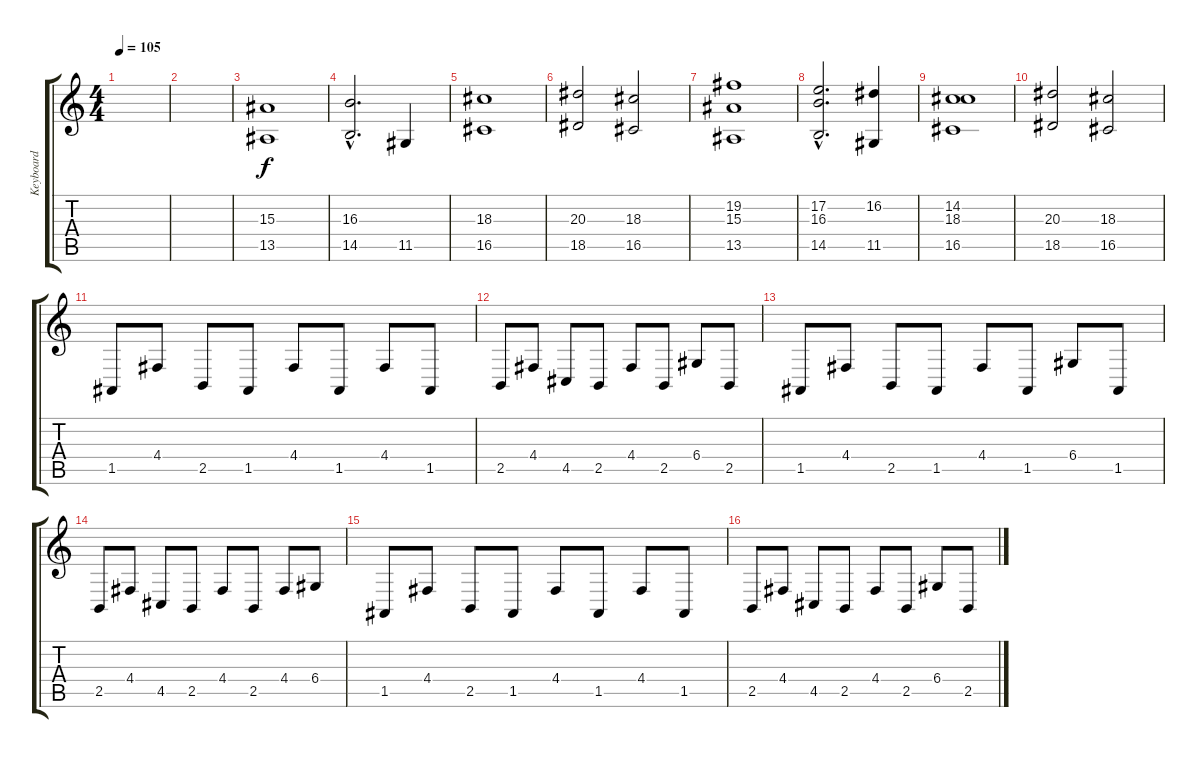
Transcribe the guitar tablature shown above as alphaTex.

\track ("Keyboard" "Keyboard") {instrument stringensemble1}
\staff {score tabs}
\tuning (E4 B3 G3 D3 A2 E2) {hide}
\ts (4 4)
\tempo 105
\clef g2
\ks c
|
|
(15.3 13.5).1{instrument stringensemble1} |
(16.3{hac} 14.5{hac}).2{d} 11.5.4 |
(18.3 16.5).1 |
(20.3 18.5).2 (18.3 16.5).2 |
(19.2 15.3 13.5).1 |
(17.2{hac} 16.3{hac} 14.5{hac}).2{d} (16.2 11.5).4 |
(14.2 18.3 16.5).1 |
(20.3 18.5).2 (18.3 16.5).2 |
1.5.8{instrument guitarharmonics} 4.4.8 2.5.8 1.5.8 4.4.8 1.5.8 4.4.8 1.5.8 |
2.5.8 4.4.8 4.5.8 2.5.8 4.4.8 2.5.8 6.4.8 2.5.8 |
1.5.8 4.4.8 2.5.8 1.5.8 4.4.8 1.5.8 6.4.8 1.5.8 |
2.5.8 4.4.8 4.5.8 2.5.8 4.4.8 2.5.8 4.4.8 6.4.8 |
1.5.8 4.4.8 2.5.8 1.5.8 4.4.8 1.5.8 4.4.8 1.5.8 |
2.5.8 4.4.8 4.5.8 2.5.8 4.4.8 2.5.8 6.4.8 2.5.8
